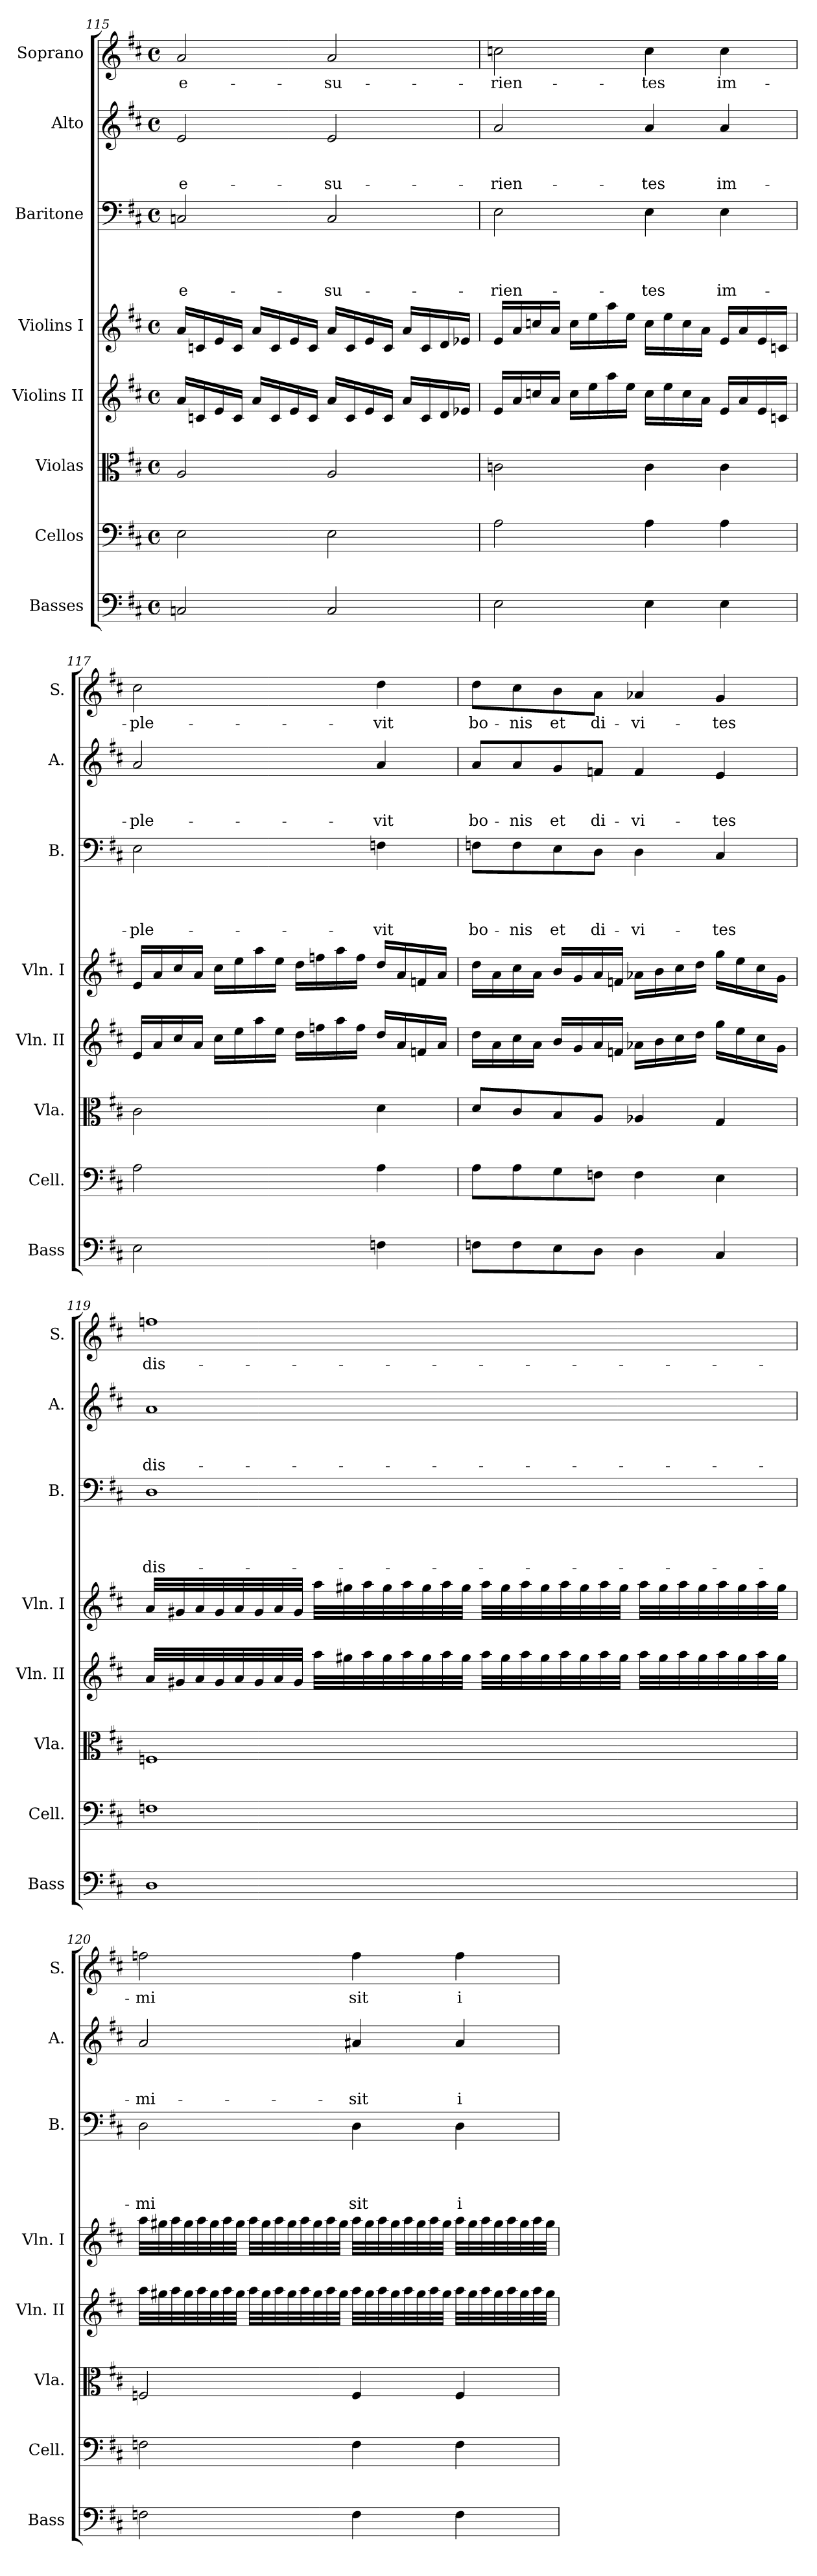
**kern	**kern	**kern	**kern	**kern	**kern	**text	**text	**text	**text	**kern	**text	**text	**text	**kern	**text
*part8	*part7	*part6	*part5	*part4	*part3	*part3	*part3	*part3	*part3	*part2	*part2	*part2	*part2	*part1	*part1
*staff8	*staff7	*staff6	*staff5	*staff4	*staff3	*staff3	*staff3	*staff3	*staff3	*staff2	*staff2	*staff2	*staff2	*staff1	*staff1
*I"Basses	*I"Cellos	*I"Violas	*I"Violins II	*I"Violins I	*I"Baritone	*	*	*	*	*I"Alto	*	*	*	*I"Soprano	*
*I'Bass	*I'Cell.	*I'Vla.	*I'Vln. II	*I'Vln. I	*I'B.	*	*	*	*	*I'A.	*	*	*	*I'S.	*
!!LO:LB:g=z
*clefF4	*clefF4	*clefC3	*clefG2	*clefG2	*clefF4	*	*	*	*	*clefG2	*	*	*	*clefG2	*
*ITrd7c12	*	*	*	*	*	*	*	*	*	*	*	*	*	*	*
*k[f#c#]	*k[f#c#]	*k[f#c#]	*k[f#c#]	*k[f#c#]	*k[f#c#]	*	*	*	*	*k[f#c#]	*	*	*	*k[f#c#]	*
*D:	*D:	*D:	*D:	*D:	*D:	*	*	*	*	*D:	*	*	*	*D:	*
*M4/4	*M4/4	*M4/4	*M4/4	*M4/4	*M4/4	*	*	*	*	*M4/4	*	*	*	*M4/4	*
*met(c)	*met(c)	*met(c)	*met(c)	*met(c)	*met(c)	*	*	*	*	*met(c)	*	*	*	*met(c)	*
=115	=115	=115	=115	=115	=115	=115	=115	=115	=115	=115	=115	=115	=115	=115	=115
!	!	!	!	!	!	!	!	!	!LO:LY:b:rj	!	!	!	!LO:LY:b:rj	!	!LO:LY:b:rj
2CCn/	2E\	2A/	16a/LL	16a/LL	2Cn/	.	.	.	e-	2e/	.	.	e-	2a/	e-
.	.	.	16cn/	16cn/	.	.	.	.	.	.	.	.	.	.	.
.	.	.	16e/	16e/	.	.	.	.	.	.	.	.	.	.	.
.	.	.	16c/JJ	16c/JJ	.	.	.	.	.	.	.	.	.	.	.
.	.	.	16a/LL	16a/LL	.	.	.	.	.	.	.	.	.	.	.
.	.	.	16c/	16c/	.	.	.	.	.	.	.	.	.	.	.
.	.	.	16e/	16e/	.	.	.	.	.	.	.	.	.	.	.
.	.	.	16c/JJ	16c/JJ	.	.	.	.	.	.	.	.	.	.	.
!	!	!	!	!	!	!	!	!	!LO:LY:b	!	!	!	!LO:LY:b	!	!LO:LY:b
2CC/	2E\	2A/	16a/LL	16a/LL	2C/	.	.	.	-su-	2e/	.	.	-su-	2a/	-su-
.	.	.	16c/	16c/	.	.	.	.	.	.	.	.	.	.	.
.	.	.	16e/	16e/	.	.	.	.	.	.	.	.	.	.	.
.	.	.	16c/JJ	16c/JJ	.	.	.	.	.	.	.	.	.	.	.
.	.	.	16a/LL	16a/LL	.	.	.	.	.	.	.	.	.	.	.
.	.	.	16c/	16c/	.	.	.	.	.	.	.	.	.	.	.
.	.	.	16d/	16d/	.	.	.	.	.	.	.	.	.	.	.
.	.	.	16e-X/JJ	16e-X/JJ	.	.	.	.	.	.	.	.	.	.	.
=116	=116	=116	=116	=116	=116	=116	=116	=116	=116	=116	=116	=116	=116	=116	=116
!	!	!	!	!	!	!	!	!	!LO:LY:b	!	!	!	!LO:LY:b	!	!LO:LY:b
2EE\	2A\	2cn\	16e/LL	16e/LL	2E\	.	.	.	-rien-	2a/	.	.	-rien-	2ccn\	-rien-
.	.	.	16a/	16a/	.	.	.	.	.	.	.	.	.	.	.
.	.	.	16ccn/	16ccn/	.	.	.	.	.	.	.	.	.	.	.
.	.	.	16a/JJ	16a/JJ	.	.	.	.	.	.	.	.	.	.	.
.	.	.	16cc\LL	16cc\LL	.	.	.	.	.	.	.	.	.	.	.
.	.	.	16ee\	16ee\	.	.	.	.	.	.	.	.	.	.	.
.	.	.	16aa\	16aa\	.	.	.	.	.	.	.	.	.	.	.
.	.	.	16ee\JJ	16ee\JJ	.	.	.	.	.	.	.	.	.	.	.
!	!	!	!	!	!	!	!	!	!LO:LY:b	!	!	!	!LO:LY:b	!	!LO:LY:b
4EE\	4A\	4c\	16cc\LL	16cc\LL	4E\	.	.	.	-tes	4a/	.	.	-tes	4cc\	-tes
.	.	.	16ee\	16ee\	.	.	.	.	.	.	.	.	.	.	.
.	.	.	16cc\	16cc\	.	.	.	.	.	.	.	.	.	.	.
.	.	.	16a\JJ	16a\JJ	.	.	.	.	.	.	.	.	.	.	.
!	!	!	!	!	!	!	!	!	!LO:LY:b	!	!	!	!LO:LY:b	!	!LO:LY:b
4EE\	4A\	4c\	16e/LL	16e/LL	4E\	.	.	.	im-	4a/	.	.	im-	4cc\	im-
.	.	.	16a/	16a/	.	.	.	.	.	.	.	.	.	.	.
.	.	.	16e/	16e/	.	.	.	.	.	.	.	.	.	.	.
.	.	.	16cn/JJ	16cn/JJ	.	.	.	.	.	.	.	.	.	.	.
!!LO:PB:g=z
=117	=117	=117	=117	=117	=117	=117	=117	=117	=117	=117	=117	=117	=117	=117	=117
!	!	!	!	!	!	!	!	!	!LO:LY:b	!	!	!	!LO:LY:b	!	!LO:LY:b
2EE\	2A\	2c#\	16e/LL	16e/LL	2E\	.	.	.	-ple-	2a/	.	.	-ple-	2cc#\	-ple-
.	.	.	16a/	16a/	.	.	.	.	.	.	.	.	.	.	.
.	.	.	16cc#/	16cc#/	.	.	.	.	.	.	.	.	.	.	.
.	.	.	16a/JJ	16a/JJ	.	.	.	.	.	.	.	.	.	.	.
.	.	.	16cc#\LL	16cc#\LL	.	.	.	.	.	.	.	.	.	.	.
.	.	.	16ee\	16ee\	.	.	.	.	.	.	.	.	.	.	.
.	.	.	16aa\	16aa\	.	.	.	.	.	.	.	.	.	.	.
.	.	.	16ee\JJ	16ee\JJ	.	.	.	.	.	.	.	.	.	.	.
4ryy	4ryy	4ryy	16dd\LL	16dd\LL	4ryy	.	.	.	.	4ryy	.	.	.	4ryy	.
.	.	.	16ffn\	16ffn\	.	.	.	.	.	.	.	.	.	.	.
.	.	.	16aa\	16aa\	.	.	.	.	.	.	.	.	.	.	.
.	.	.	16ff\JJ	16ff\JJ	.	.	.	.	.	.	.	.	.	.	.
!	!	!	!	!	!	!	!	!	!LO:LY:b	!	!	!	!LO:LY:b	!	!LO:LY:b
4FFn\	4A\	4d\	16dd/LL	16dd/LL	4Fn\	.	.	.	-vit	4a/	.	.	-vit	4dd\	-vit
.	.	.	16a/	16a/	.	.	.	.	.	.	.	.	.	.	.
.	.	.	16fn/	16fn/	.	.	.	.	.	.	.	.	.	.	.
.	.	.	16a/JJ	16a/JJ	.	.	.	.	.	.	.	.	.	.	.
=118	=118	=118	=118	=118	=118	=118	=118	=118	=118	=118	=118	=118	=118	=118	=118
!	!	!	!	!	!	!	!	!	!LO:LY:b	!	!	!	!LO:LY:b	!	!LO:LY:b
8FFn\L	8A\L	8d/L	16dd\LL	16dd\LL	8Fn\L	.	.	.	bo-	8a/L	.	.	bo-	8dd\L	bo-
.	.	.	16a\	16a\	.	.	.	.	.	.	.	.	.	.	.
!	!	!	!	!	!	!	!	!	!LO:LY:b	!	!	!	!LO:LY:b	!	!LO:LY:b
8FF\	8A\	8c#/	16cc#\	16cc#\	8F\	.	.	.	-nis	8a/	.	.	-nis	8cc#\	-nis
.	.	.	16a\JJ	16a\JJ	.	.	.	.	.	.	.	.	.	.	.
!	!	!	!	!	!	!	!	!	!LO:LY:b:rj	!	!	!	!LO:LY:b:rj	!	!LO:LY:b:rj
8EE\	8G\	8B/	16b/LL	16b/LL	8E\	.	.	.	et	8g/	.	.	et	8b\	et
.	.	.	16g/	16g/	.	.	.	.	.	.	.	.	.	.	.
!	!	!	!	!	!	!	!	!	!LO:LY:b	!	!	!	!LO:LY:b	!	!LO:LY:b
8DD\J	8Fn\J	8A/J	16a/	16a/	8D\J	.	.	.	di-	8fn/J	.	.	di-	8a\J	di-
.	.	.	16fn/JJ	16fn/JJ	.	.	.	.	.	.	.	.	.	.	.
!	!	!	!	!	!	!	!	!	!LO:LY:b	!	!	!	!LO:LY:b	!	!LO:LY:b
4DD\	4F\	4A-X/	16a-X\LL	16a-X\LL	4D\	.	.	.	-vi-	4f/	.	.	-vi-	4a-X/	-vi-
.	.	.	16b\	16b\	.	.	.	.	.	.	.	.	.	.	.
.	.	.	16cc#\	16cc#\	.	.	.	.	.	.	.	.	.	.	.
.	.	.	16dd\JJ	16dd\JJ	.	.	.	.	.	.	.	.	.	.	.
!	!	!	!	!	!	!	!	!	!LO:LY:b	!	!	!	!LO:LY:b	!	!LO:LY:b
4CC#/	4E\	4G/	16gg\LL	16gg\LL	4C#/	.	.	.	-tes	4e/	.	.	-tes	4g/	-tes
.	.	.	16ee\	16ee\	.	.	.	.	.	.	.	.	.	.	.
.	.	.	16cc#\	16cc#\	.	.	.	.	.	.	.	.	.	.	.
.	.	.	16g\JJ	16g\JJ	.	.	.	.	.	.	.	.	.	.	.
!!LO:LB:g=z
=119	=119	=119	=119	=119	=119	=119	=119	=119	=119	=119	=119	=119	=119	=119	=119
!	!	!	!	!	!	!	!	!	!LO:LY:b	!	!	!	!LO:LY:b	!	!LO:LY:b
1DD	1Fn	1Fn	32a/LLL	32a/LLL	1D	.	.	.	dis-	1a	.	.	dis-	1ffn	dis-
.	.	.	32g#X/	32g#X/	.	.	.	.	.	.	.	.	.	.	.
.	.	.	32a/	32a/	.	.	.	.	.	.	.	.	.	.	.
.	.	.	32g#/	32g#/	.	.	.	.	.	.	.	.	.	.	.
.	.	.	32a/	32a/	.	.	.	.	.	.	.	.	.	.	.
.	.	.	32g#/	32g#/	.	.	.	.	.	.	.	.	.	.	.
.	.	.	32a/	32a/	.	.	.	.	.	.	.	.	.	.	.
.	.	.	32g#/JJJ	32g#/JJJ	.	.	.	.	.	.	.	.	.	.	.
.	.	.	32aa\LLL	32aa\LLL	.	.	.	.	.	.	.	.	.	.	.
.	.	.	32gg#X\	32gg#X\	.	.	.	.	.	.	.	.	.	.	.
.	.	.	32aa\	32aa\	.	.	.	.	.	.	.	.	.	.	.
.	.	.	32gg#\	32gg#\	.	.	.	.	.	.	.	.	.	.	.
.	.	.	32aa\	32aa\	.	.	.	.	.	.	.	.	.	.	.
.	.	.	32gg#\	32gg#\	.	.	.	.	.	.	.	.	.	.	.
.	.	.	32aa\	32aa\	.	.	.	.	.	.	.	.	.	.	.
.	.	.	32gg#\JJJ	32gg#\JJJ	.	.	.	.	.	.	.	.	.	.	.
.	.	.	32aa\LLL	32aa\LLL	.	.	.	.	.	.	.	.	.	.	.
.	.	.	32gg#\	32gg#\	.	.	.	.	.	.	.	.	.	.	.
.	.	.	32aa\	32aa\	.	.	.	.	.	.	.	.	.	.	.
.	.	.	32gg#\	32gg#\	.	.	.	.	.	.	.	.	.	.	.
.	.	.	32aa\	32aa\	.	.	.	.	.	.	.	.	.	.	.
.	.	.	32gg#\	32gg#\	.	.	.	.	.	.	.	.	.	.	.
.	.	.	32aa\	32aa\	.	.	.	.	.	.	.	.	.	.	.
.	.	.	32gg#\JJJ	32gg#\JJJ	.	.	.	.	.	.	.	.	.	.	.
.	.	.	32aa\LLL	32aa\LLL	.	.	.	.	.	.	.	.	.	.	.
.	.	.	32gg#\	32gg#\	.	.	.	.	.	.	.	.	.	.	.
.	.	.	32aa\	32aa\	.	.	.	.	.	.	.	.	.	.	.
.	.	.	32gg#\	32gg#\	.	.	.	.	.	.	.	.	.	.	.
.	.	.	32aa\	32aa\	.	.	.	.	.	.	.	.	.	.	.
.	.	.	32gg#\	32gg#\	.	.	.	.	.	.	.	.	.	.	.
.	.	.	32aa\	32aa\	.	.	.	.	.	.	.	.	.	.	.
.	.	.	32gg#\JJJ	32gg#\JJJ	.	.	.	.	.	.	.	.	.	.	.
!!LO:PB:g=z
=120	=120	=120	=120	=120	=120	=120	=120	=120	=120	=120	=120	=120	=120	=120	=120
!	!	!	!	!	!	!	!	!	!LO:LY:b	!	!	!	!LO:LY:b	!	!LO:LY:b
2FFn\	2Fn\	2Fn/	32aa\LLL	32aa\LLL	2D\	.	.	.	-mi	2a/	.	.	-mi-	2ffn\	-mi
.	.	.	32gg#X\	32gg#X\	.	.	.	.	.	.	.	.	.	.	.
.	.	.	32aa\	32aa\	.	.	.	.	.	.	.	.	.	.	.
.	.	.	32gg#\	32gg#\	.	.	.	.	.	.	.	.	.	.	.
.	.	.	32aa\	32aa\	.	.	.	.	.	.	.	.	.	.	.
.	.	.	32gg#\	32gg#\	.	.	.	.	.	.	.	.	.	.	.
.	.	.	32aa\	32aa\	.	.	.	.	.	.	.	.	.	.	.
.	.	.	32gg#\JJJ	32gg#\JJJ	.	.	.	.	.	.	.	.	.	.	.
.	.	.	32aa\LLL	32aa\LLL	.	.	.	.	.	.	.	.	.	.	.
.	.	.	32gg#\	32gg#\	.	.	.	.	.	.	.	.	.	.	.
.	.	.	32aa\	32aa\	.	.	.	.	.	.	.	.	.	.	.
.	.	.	32gg#\	32gg#\	.	.	.	.	.	.	.	.	.	.	.
.	.	.	32aa\	32aa\	.	.	.	.	.	.	.	.	.	.	.
.	.	.	32gg#\	32gg#\	.	.	.	.	.	.	.	.	.	.	.
.	.	.	32aa\	32aa\	.	.	.	.	.	.	.	.	.	.	.
.	.	.	32gg#\JJJ	32gg#\JJJ	.	.	.	.	.	.	.	.	.	.	.
!	!	!	!	!	!	!	!	!	!LO:LY:b	!	!	!	!LO:LY:b	!	!LO:LY:b
4FF\	4F\	4F/	32aa\LLL	32aa\LLL	4D\	.	.	.	sit	4a#X/	.	.	-sit	4ff\	sit
.	.	.	32gg#\	32gg#\	.	.	.	.	.	.	.	.	.	.	.
.	.	.	32aa\	32aa\	.	.	.	.	.	.	.	.	.	.	.
.	.	.	32gg#\	32gg#\	.	.	.	.	.	.	.	.	.	.	.
.	.	.	32aa\	32aa\	.	.	.	.	.	.	.	.	.	.	.
.	.	.	32gg#\	32gg#\	.	.	.	.	.	.	.	.	.	.	.
.	.	.	32aa\	32aa\	.	.	.	.	.	.	.	.	.	.	.
.	.	.	32gg#\JJJ	32gg#\JJJ	.	.	.	.	.	.	.	.	.	.	.
!	!	!	!	!	!	!	!	!	!LO:LY:b:rj	!	!	!	!LO:LY:b:rj	!	!LO:LY:b:rj
4FF\	4F\	4F/	32aa\LLL	32aa\LLL	4D\	.	.	.	i	4a#/	.	.	i-	4ff\	i
.	.	.	32gg#\	32gg#\	.	.	.	.	.	.	.	.	.	.	.
.	.	.	32aa\	32aa\	.	.	.	.	.	.	.	.	.	.	.
.	.	.	32gg#\	32gg#\	.	.	.	.	.	.	.	.	.	.	.
.	.	.	32aa\	32aa\	.	.	.	.	.	.	.	.	.	.	.
.	.	.	32gg#\	32gg#\	.	.	.	.	.	.	.	.	.	.	.
.	.	.	32aa\	32aa\	.	.	.	.	.	.	.	.	.	.	.
.	.	.	32gg#\JJJ	32gg#\JJJ	.	.	.	.	.	.	.	.	.	.	.
=	=	=	=	=	=	=	=	=	=	=	=	=	=	=	=
*-	*-	*-	*-	*-	*-	*-	*-	*-	*-	*-	*-	*-	*-	*-	*-
